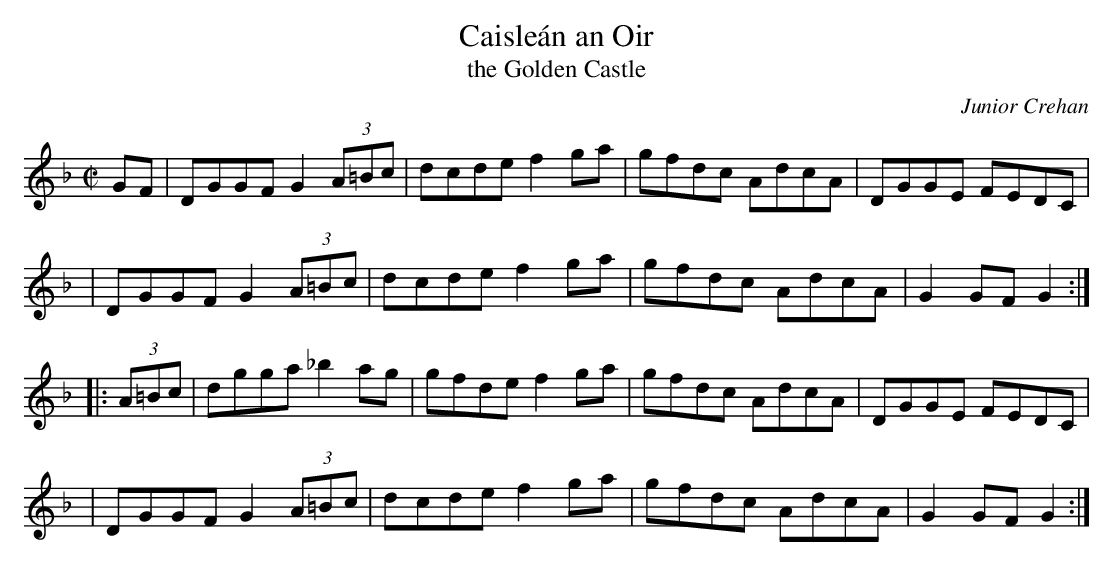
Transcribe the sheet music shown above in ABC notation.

X:1
T:Caisle\'an an Oir
T: the Golden Castle
C:Junior Crehan
M:C|
K:Gdor
GF \
| DGGF G2 (3A=Bc | dcde f2ga | gfdc AdcA | DGGE FEDC |
| DGGF G2 (3A=Bc | dcde f2ga | gfdc AdcA | G2GF G2 :|
|: (3A=Bc \
| dgga _b2ag | gfde f2ga | gfdc AdcA | DGGE FEDC |
| DGGF G2 (3A=Bc | dcde f2ga | gfdc AdcA | G2GF G2 :|
